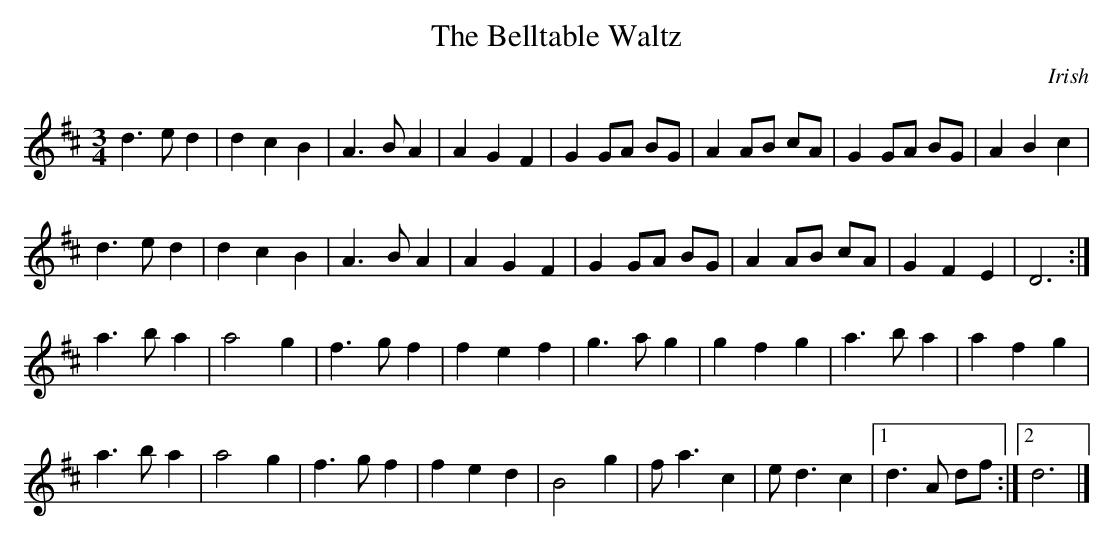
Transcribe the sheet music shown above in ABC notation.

X:1
T:The Belltable Waltz
M:3/4
K:D
d3 e d2 | d2 c2 B2 | A3 B A2 | A2 G2 F2 | G2 GA BG | A2 AB cA | G2 GA BG | A2 B2 c2 |
d3 e d2 | d2 c2 B2 | A3 B A2 | A2 G2 F2 | G2 GA BG | A2 AB cA | G2 F2 E2 | D6 :|
a3 b a2 | a4 g2 | f3 g f2 | f2 e2 f2 | g3 a g2 | g2 f2 g2 | a3 b a2 | a2 f2 g2 |
a3 b a2 | a4 g2 | f3 g f2 | f2 e2 d2 | B4 g2 | f a3 c2 | e d3 c2 |1 d3 A df :|2 d6 |]
